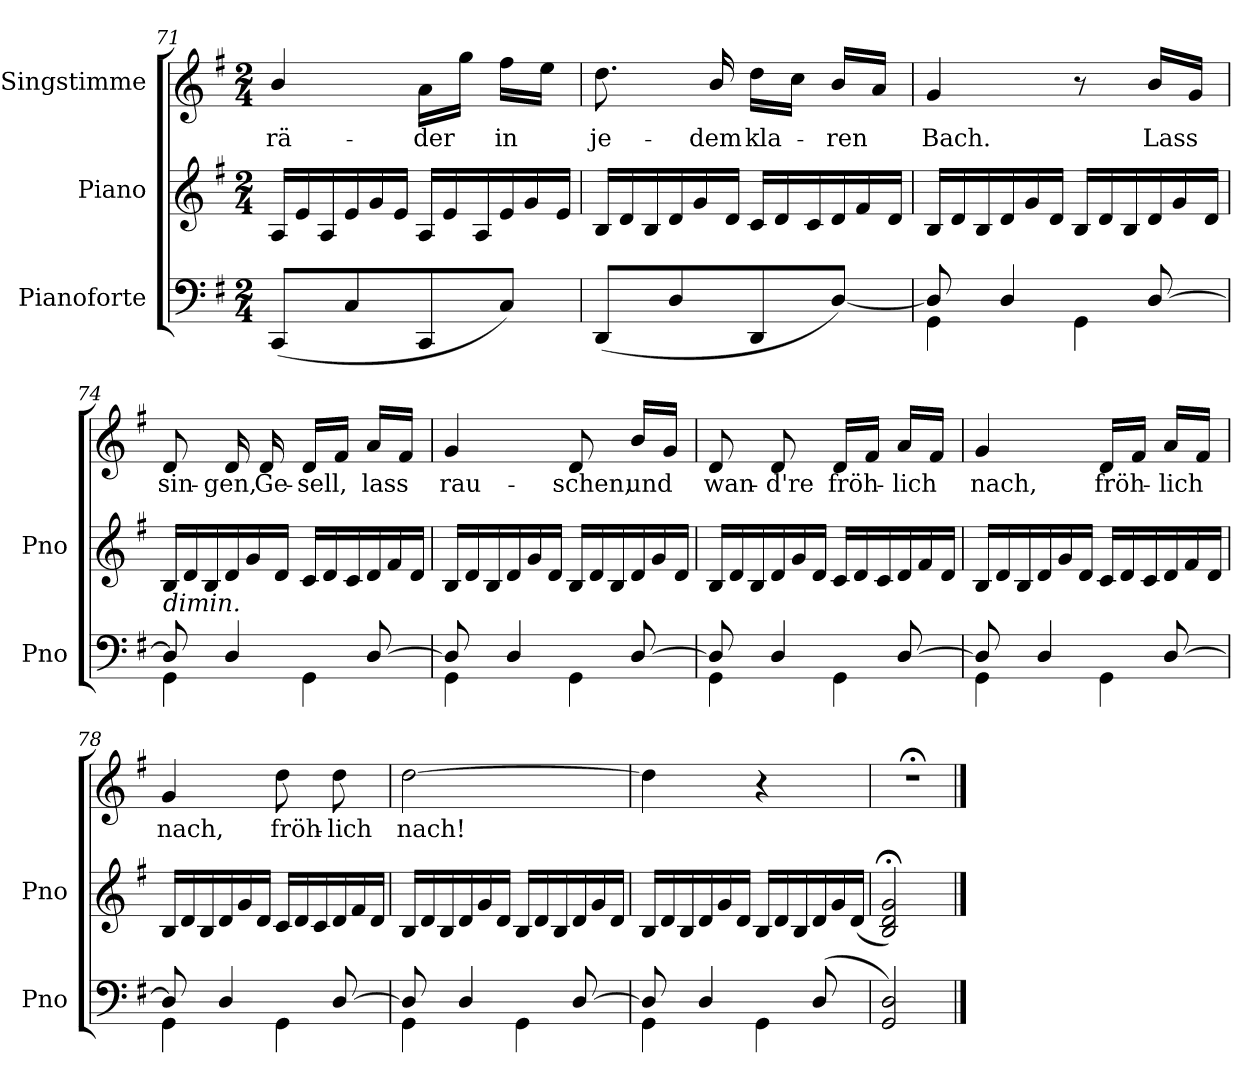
**kern	**kern	**kern	**text
*part3	*part2	*part1	*part1
*staff3	*staff2	*staff1	*staff1
*I"Pianoforte	*I"Piano	*I"Singstimme	*
*I'Pno	*I'Pno	*	*
*clefF4	*clefG2	*clefG2	*
*k[f#]	*k[f#]	*k[f#]	*
*M2/4	*M2/4	*M2/4	*
*	*Xtuplet	*	*
=71	=71	=71	=71
!	!	!	!LO:LY:b
(8CC/L	24A/LL	4b/	-rä-
.	24e/	.	.
.	24A/	.	.
8C/	24e/	.	.
.	24g/	.	.
.	24e/JJ	.	.
!	!	!	!LO:LY:b
8CC/	24A/LL	16a\LL	-der
.	24e/	.	.
.	.	16gg\JJ	.
.	24A/	.	.
!	!	!	!LO:LY:b
8C/J)	24e/	16ff#\LL	in
.	24g/	.	.
.	.	16ee\JJ	.
.	24e/JJ	.	.
!!LO:PB:g=z
=72	=72	=72	=72
!	!	!	!LO:LY:b
(8DD/L	24B/LL	8.dd\	je-
.	24d/	.	.
.	24B/	.	.
8D/	24d/	.	.
.	24g/	.	.
!	!	!	!LO:LY:b
.	.	16b/	-dem
.	24d/JJ	.	.
!	!	!	!LO:LY:b
8DD/	24c/LL	16dd\LL	kla-
.	24d/	.	.
.	.	16cc\JJ	.
.	24c/	.	.
!	!	!	!LO:LY:b
[8D/J)	24d/	16b/LL	ren
.	24f#/	.	.
.	.	16a/JJ	.
.	24d/JJ	.	.
!!LO:LB:g=z
=73	=73	=73	=73
*^	*	*	*
!	!	!	!	!LO:LY:b
8D/]	4GG\	24B/LL	4g/	Bach.
.	.	24d/	.	.
.	.	24B/	.	.
4D/	.	24d/	.	.
.	.	24g/	.	.
.	.	24d/JJ	.	.
.	4GG\	24B/LL	8r	.
.	.	24d/	.	.
.	.	24B/	.	.
!	!	!	!	!LO:LY:b
[8D/	.	24d/	16b/LL	Lass
.	.	24g/	.	.
.	.	.	16g/JJ	.
.	.	24d/JJ	.	.
=74	=74	=74	=74	=74
!	!	!LO:TX:b:i:t=dimin.	!	!
!	!	!	!	!LO:LY:b
8D/]	4GG\	24B/LL	8d/	sin-
.	.	24d/	.	.
.	.	24B/	.	.
!	!	!	!	!LO:LY:b
4D/	.	24d/	16d/	-gen,
.	.	24g/	.	.
!	!	!	!	!LO:LY:b
.	.	.	16d/	Ge-
.	.	24d/JJ	.	.
!	!	!	!	!LO:LY:b
.	4GG\	24c/LL	16d/LL	-sell,
.	.	24d/	.	.
.	.	.	16f#/JJ	.
.	.	24c/	.	.
!	!	!	!	!LO:LY:b
[8D/	.	24d/	16a/LL	lass
.	.	24f#/	.	.
.	.	.	16f#/JJ	.
.	.	24d/JJ	.	.
=75	=75	=75	=75	=75
!	!	!	!	!LO:LY:b
8D/]	4GG\	24B/LL	4g/	rau-
.	.	24d/	.	.
.	.	24B/	.	.
4D/	.	24d/	.	.
.	.	24g/	.	.
.	.	24d/JJ	.	.
!	!	!	!	!LO:LY:b
.	4GG\	24B/LL	8d/	-schen,
.	.	24d/	.	.
.	.	24B/	.	.
!	!	!	!	!LO:LY:b
[8D/	.	24d/	16b/LL	und
.	.	24g/	.	.
.	.	.	16g/JJ	.
.	.	24d/JJ	.	.
!!LO:LB:g=z
=76	=76	=76	=76	=76
!	!	!	!	!LO:LY:b
8D/]	4GG\	24B/LL	8d/	wan-
.	.	24d/	.	.
.	.	24B/	.	.
!	!	!	!	!LO:LY:b
4D/	.	24d/	8d/	-d're
.	.	24g/	.	.
.	.	24d/JJ	.	.
!	!	!	!	!LO:LY:b
.	4GG\	24c/LL	16d/LL	fröh-
.	.	24d/	.	.
.	.	.	16f#/JJ	.
.	.	24c/	.	.
!	!	!	!	!LO:LY:b
[8D/	.	24d/	16a/LL	-lich
.	.	24f#/	.	.
.	.	.	16f#/JJ	.
.	.	24d/JJ	.	.
!!LO:LB:g=z
=77	=77	=77	=77	=77
!	!	!	!	!LO:LY:b
8D/]	4GG\	24B/LL	4g/	nach,
.	.	24d/	.	.
.	.	24B/	.	.
4D/	.	24d/	.	.
.	.	24g/	.	.
.	.	24d/JJ	.	.
!	!	!	!	!LO:LY:b
.	4GG\	24c/LL	16d/LL	fröh-
.	.	24d/	.	.
.	.	.	16f#/JJ	.
.	.	24c/	.	.
!	!	!	!	!LO:LY:b
[8D/	.	24d/	16a/LL	-lich
.	.	24f#/	.	.
.	.	.	16f#/JJ	.
.	.	24d/JJ	.	.
=78	=78	=78	=78	=78
!	!	!	!	!LO:LY:b
8D/]	4GG\	24B/LL	4g/	nach,
.	.	24d/	.	.
.	.	24B/	.	.
4D/	.	24d/	.	.
.	.	24g/	.	.
.	.	24d/JJ	.	.
!	!	!	!	!LO:LY:b
.	4GG\	24c/LL	8dd\	fröh-
.	.	24d/	.	.
.	.	24c/	.	.
!	!	!	!	!LO:LY:b
[8D/	.	24d/	8dd\	-lich
.	.	24f#/	.	.
.	.	24d/JJ	.	.
=79	=79	=79	=79	=79
!	!	!	!	!LO:LY:b
8D/]	4GG\	24B/LL	[2dd\	nach!
.	.	24d/	.	.
.	.	24B/	.	.
4D/	.	24d/	.	.
.	.	24g/	.	.
.	.	24d/JJ	.	.
.	4GG\	24B/LL	.	.
.	.	24d/	.	.
.	.	24B/	.	.
[8D/	.	24d/	.	.
.	.	24g/	.	.
.	.	24d/JJ	.	.
!!LO:LB:g=z
=80	=80	=80	=80	=80
8D/]	4GG\	24B/LL	4dd\]	.
.	.	24d/	.	.
.	.	24B/	.	.
4D/	.	24d/	.	.
.	.	24g/	.	.
.	.	24d/JJ	.	.
.	4GG\	24B/LL	4r	.
.	.	24d/	.	.
.	.	24B/	.	.
(8D/	.	24d/	.	.
.	.	24g/	.	.
.	.	(24d/JJ	.	.
*v	*v	*	*	*
=81	=81	=81	=81
2GG/ 2D/)	2B/;< 2d/;< 2g/;<)	2r;<	.
==	==	==	==
*-	*-	*-	*-
